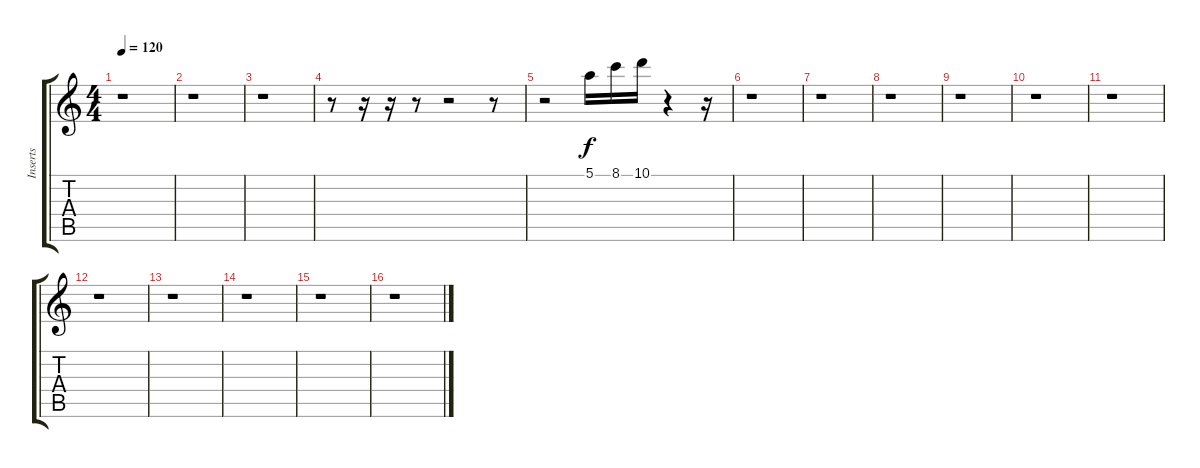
\track ("Inserts" "Inserts") {instrument electricguitarclean}
\staff {score tabs}
\tuning (E4 B3 G3 D3 A2 E2) {hide}
\ts (4 4)
\tempo 120
\clef g2
\ks c
r.1{dy fff} |
r.1 |
r.1 |
r.8 r.16{instrument slapbass2} r.16 r.8 r.2 r.8 |
r.2 5.1.16{dy f instrument electricguitarclean} 8.1.16 10.1.16 r.4 r.16 |
r.1 |
r.1 |
r.1 |
r.1 |
r.1 |
r.1 |
r.1 |
r.1 |
r.1 |
r.1 |
r.1
